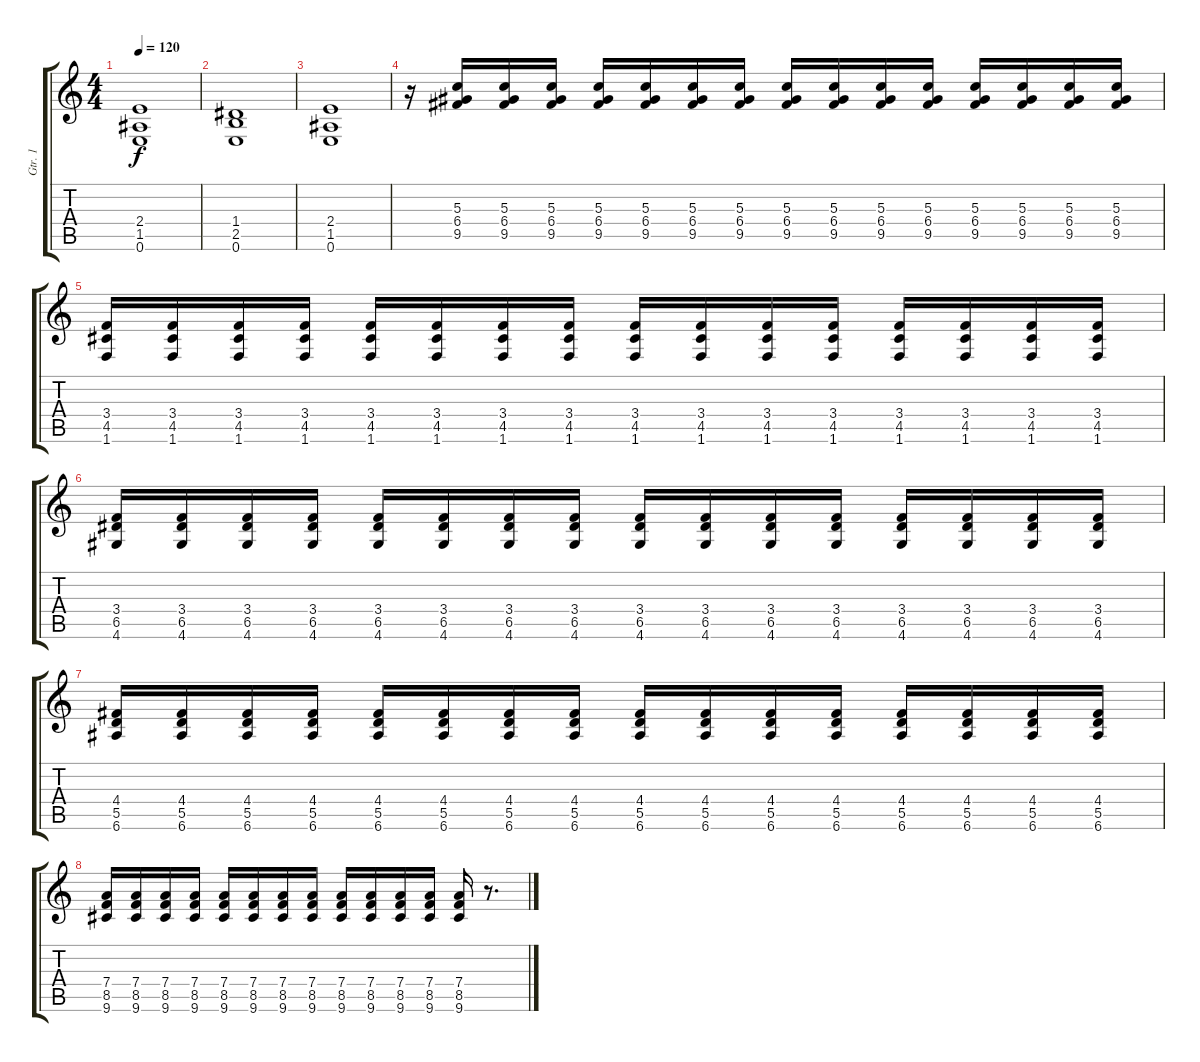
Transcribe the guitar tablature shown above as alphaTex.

\track ("Gtr. 1" "Gtr. 1") {instrument distortionguitar}
\staff {score tabs}
\tuning (E4 B3 G3 D3 A2 E2) {hide}
\ts (4 4)
\tempo 120
\clef g2
\ks c
(2.4 1.5 0.6).1{dy f} |
(1.4 2.5 0.6).1 |
(2.4 1.5 0.6).1 |
r.16 (5.3 6.4 9.5).16 (5.3 6.4 9.5).16 (5.3 6.4 9.5).16 (5.3 6.4 9.5).16 (5.3 6.4 9.5).16 (5.3 6.4 9.5).16 (5.3 6.4 9.5).16 (5.3 6.4 9.5).16 (5.3 6.4 9.5).16 (5.3 6.4 9.5).16 (5.3 6.4 9.5).16 (5.3 6.4 9.5).16 (5.3 6.4 9.5).16 (5.3 6.4 9.5).16 (5.3 6.4 9.5).16 |
(3.4 4.5 1.6).16 (3.4 4.5 1.6).16 (3.4 4.5 1.6).16 (3.4 4.5 1.6).16 (3.4 4.5 1.6).16 (3.4 4.5 1.6).16 (3.4 4.5 1.6).16 (3.4 4.5 1.6).16 (3.4 4.5 1.6).16 (3.4 4.5 1.6).16 (3.4 4.5 1.6).16 (3.4 4.5 1.6).16 (3.4 4.5 1.6).16 (3.4 4.5 1.6).16 (3.4 4.5 1.6).16 (3.4 4.5 1.6).16 |
(3.4 6.5 4.6).16 (3.4 6.5 4.6).16 (3.4 6.5 4.6).16 (3.4 6.5 4.6).16 (3.4 6.5 4.6).16 (3.4 6.5 4.6).16 (3.4 6.5 4.6).16 (3.4 6.5 4.6).16 (3.4 6.5 4.6).16 (3.4 6.5 4.6).16 (3.4 6.5 4.6).16 (3.4 6.5 4.6).16 (3.4 6.5 4.6).16 (3.4 6.5 4.6).16 (3.4 6.5 4.6).16 (3.4 6.5 4.6).16 |
(4.4 5.5 6.6).16 (4.4 5.5 6.6).16 (4.4 5.5 6.6).16 (4.4 5.5 6.6).16 (4.4 5.5 6.6).16 (4.4 5.5 6.6).16 (4.4 5.5 6.6).16 (4.4 5.5 6.6).16 (4.4 5.5 6.6).16 (4.4 5.5 6.6).16 (4.4 5.5 6.6).16 (4.4 5.5 6.6).16 (4.4 5.5 6.6).16 (4.4 5.5 6.6).16 (4.4 5.5 6.6).16 (4.4 5.5 6.6).16 |
(7.4 8.5 9.6).16 (7.4 8.5 9.6).16 (7.4 8.5 9.6).16 (7.4 8.5 9.6).16 (7.4 8.5 9.6).16 (7.4 8.5 9.6).16 (7.4 8.5 9.6).16 (7.4 8.5 9.6).16 (7.4 8.5 9.6).16 (7.4 8.5 9.6).16 (7.4 8.5 9.6).16 (7.4 8.5 9.6).16 (7.4 8.5 9.6).16 r.8{d}
